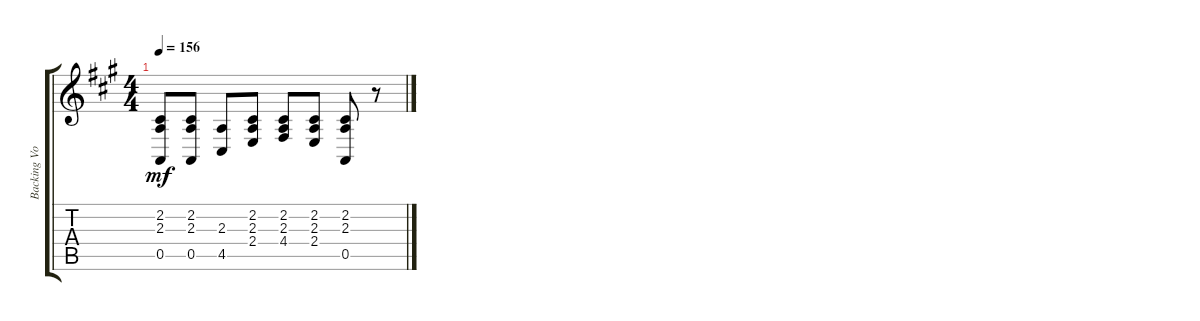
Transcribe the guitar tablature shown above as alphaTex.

\track ("Backing Vocals" "Backing Vo") {instrument bassoon}
\staff {score tabs}
\tuning (E4 B3 G3 D3 A2 E2) {hide}
\ts (4 4)
\tempo 156
\clef g2
\ks a
(2.2 2.3 0.5).8{dy mf} (2.2 2.3 0.5).8 (2.3 4.5).8 (2.2 2.3 2.4).8 (2.2 2.3 4.4).8 (2.2 2.3 2.4).8 (2.2 2.3 0.5).8 r.8
